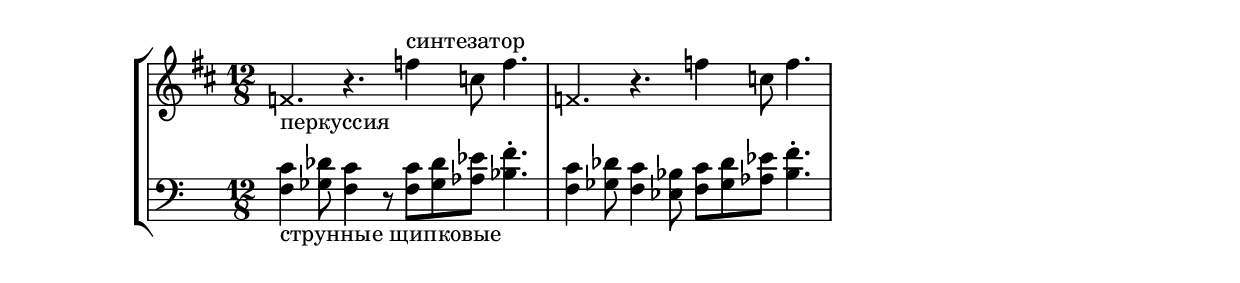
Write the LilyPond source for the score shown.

\version "2.18.2"
\header {
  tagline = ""  % removed
}
% \include "lilypond-book-preamble.ly"


global = {
\key g \major
  \time 2/4
}



\parallelMusic #'(
voiceA
voiceB
) 
% rhMusic
% lhMusic

{
  %--------------------bar1 

  \key b \minor \time 12/8
 \xNote f4._"перкуссия" r4. f'4^"синтезатор" c8 f4. |
 \clef "bass" <f, c'>4_"струнные щипковые" <ges des'>8 <f c'>4 r8 <f c'>8 <ges des'>8 <as es'>8 <bes f'>4.-. |
 %--------------------bar2 

\xNote f,4. r4. f'4 c8 f4. |
<f c'>4 <ges des'>8 <f c'>4 <es bes'>8 <f c'>8 <ges des'>8 <as es'>8 <bes f'>4.-. |



 }



\new StaffGroup <<
% \new Staff 
%   \with {instrumentName = #"Струнные "} 
%   << \relative c'' { \voiceA } \\ \relative c' { \voiceB } >>
  \new Staff 
    %\with {instrumentName = #"Фортепиано "} 
    \relative c' { \voiceA }
  \new Staff
  \relative c' { \voiceB }
% \new Staff 
%   \with {instrumentName = #"Электрогитара "} 
%   \relative c {\clef bass  \voiceD }
%  \new PianoStaff <<
%    \new Staff \rhMusic
%    \new Staff \lhMusic
%    >>
>>
